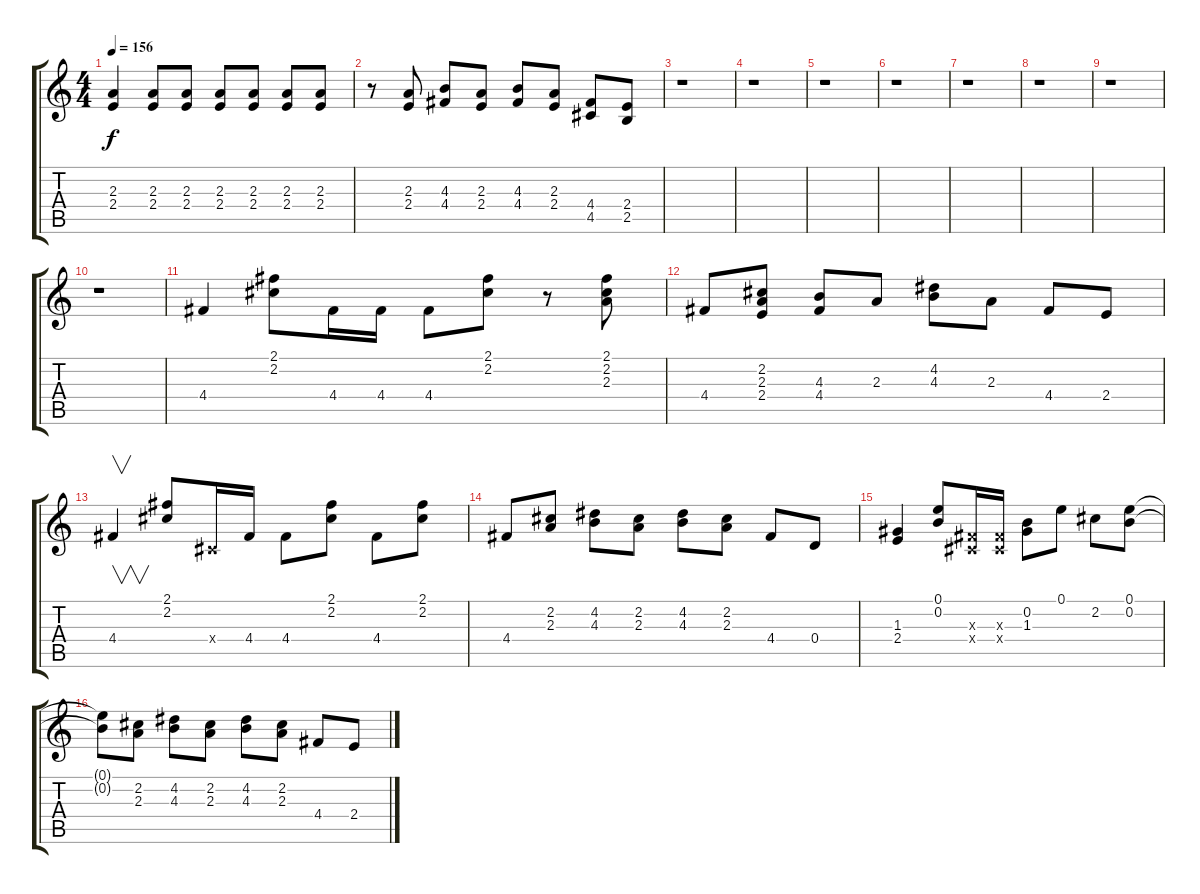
\track "" {instrument overdrivenguitar}
\staff {score tabs}
\tuning (E4 B3 G3 D3 A2 E2) {hide}
\ts (4 4)
\tempo 156
\clef g2
\ks c
(2.3 2.4).4{dy f} (2.3 2.4).8 (2.3 2.4).8 (2.3 2.4).8 (2.3 2.4).8 (2.3 2.4).8 (2.3 2.4).8 |
r.8 (2.3 2.4).8 (4.3 4.4).8 (2.3 2.4).8 (4.3 4.4).8 (2.3 2.4).8 (4.4 4.5).8 (2.4 2.5).8 |
r.1 |
r.1 |
r.1 |
r.1 |
r.1 |
r.1 |
r.1 |
r.1 |
4.4.4 (2.1 2.2).8 4.4.16 4.4.16 4.4.8 (2.1 2.2).8 r.8 (2.1 2.2 2.3).8 |
4.4.8 (2.2 2.3 2.4).8 (4.3 4.4).8 2.3.8 (4.2 4.3).8 2.3.8 4.4.8 2.4.8 |
4.4.4{v} (2.1 2.2).8 -1.4{x}.16 4.4.16 4.4.8 (2.1 2.2).8 4.4.8 (2.1 2.2).8 |
4.4.8 (2.2 2.3).8 (4.2 4.3).8 (2.2 2.3).8 (4.2 4.3).8 (2.2 2.3).8 4.4.8 0.4.8 |
(1.3 2.4).4 (0.1 0.2).8 (-1.3{x} -1.4{x}).16 (-1.3{x} -1.4{x}).16 (0.2 1.3).8 0.1.8 2.2.8 (0.1 0.2).8 |
(0.1{t} 0.2{t}).8 (2.2 2.3).8 (4.2 4.3).8 (2.2 2.3).8 (4.2 4.3).8 (2.2 2.3).8 4.4.8 2.4.8
